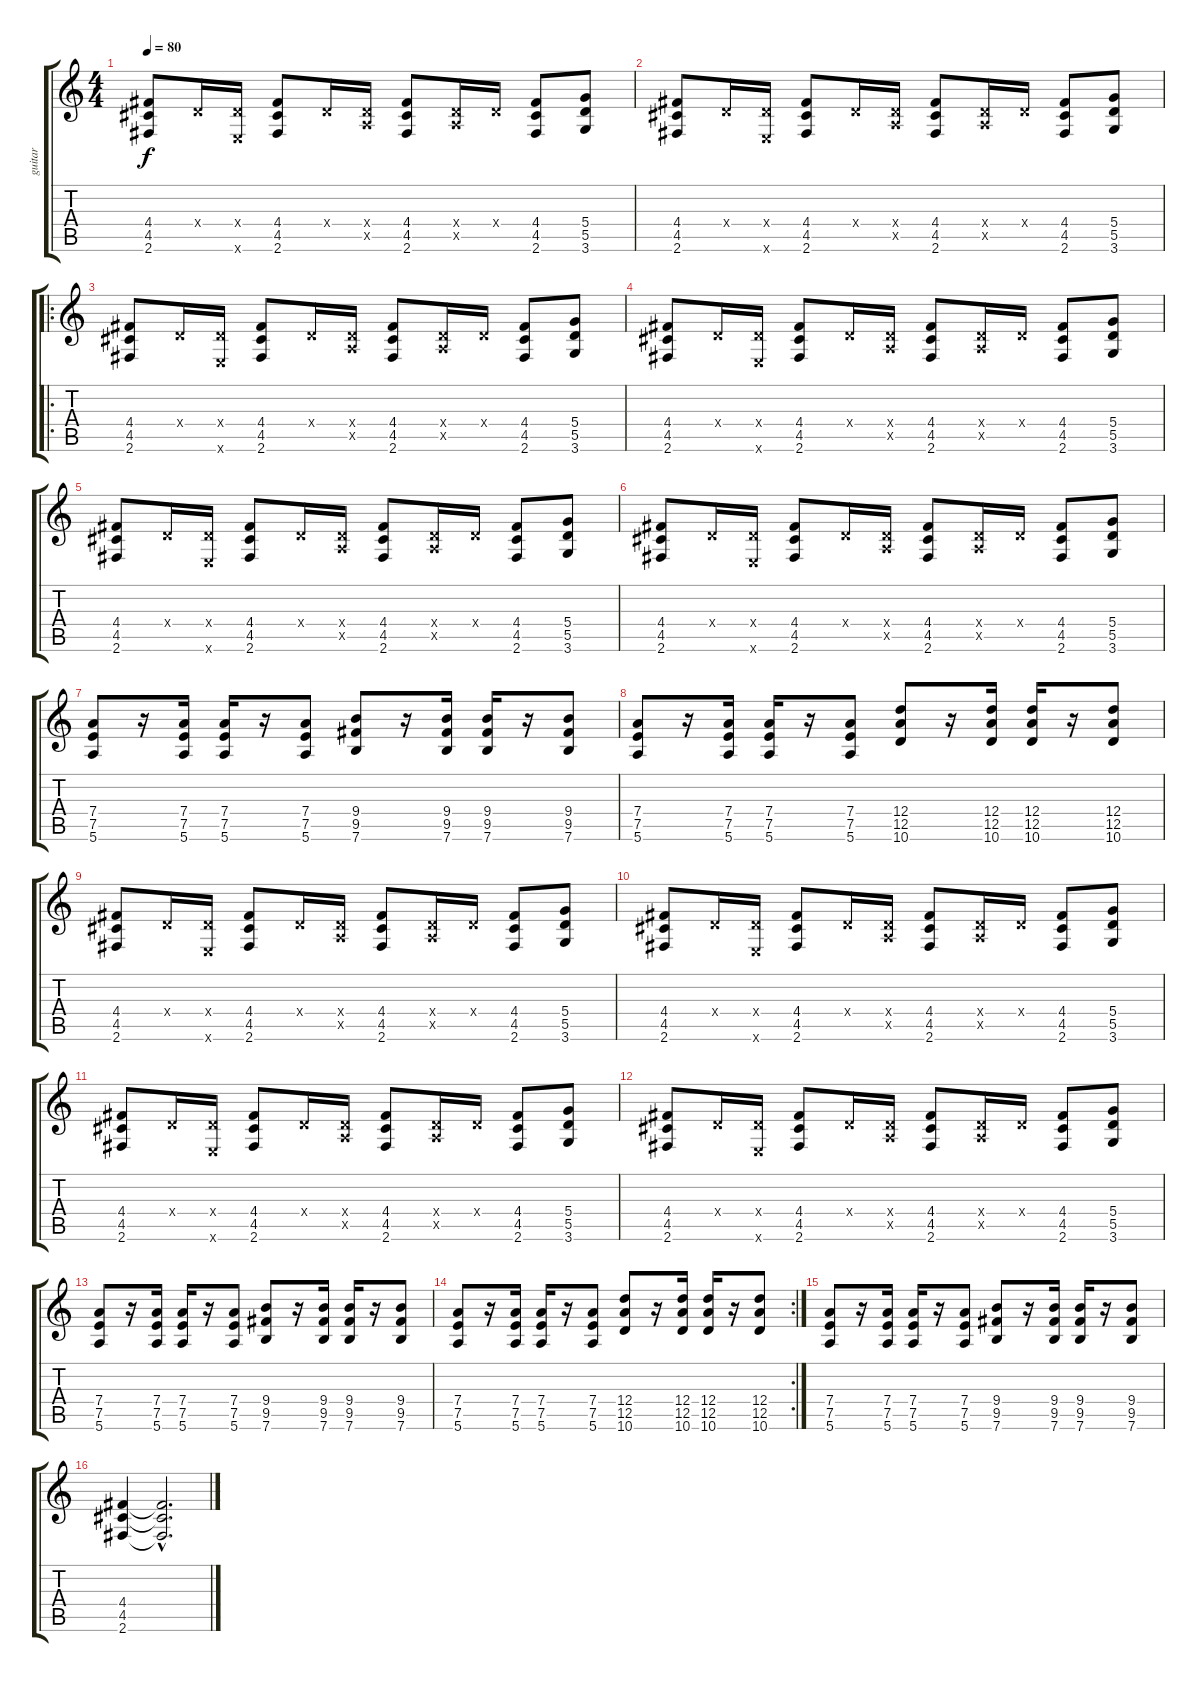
\track ("guitar" "guitar") {instrument acousticguitarsteel}
\staff {score tabs}
\tuning (E4 B3 G3 D3 A2 E2) {hide}
\ts (4 4)
\tempo 80
\clef g2
\ks c
(4.4 4.5 2.6).8{dy f instrument acousticguitarsteel} 0.4{x}.16 (0.4{x} 0.6{x}).16 (4.4 4.5 2.6).8 0.4{x}.16 (0.4{x} 0.5{x}).16 (4.4 4.5 2.6).8 (0.4{x} 0.5{x}).16 0.4{x}.16 (4.4 4.5 2.6).8 (5.4 5.5 3.6).8 |
(4.4 4.5 2.6).8 0.4{x}.16 (0.4{x} 0.6{x}).16 (4.4 4.5 2.6).8 0.4{x}.16 (0.4{x} 0.5{x}).16 (4.4 4.5 2.6).8 (0.4{x} 0.5{x}).16 0.4{x}.16 (4.4 4.5 2.6).8 (5.4 5.5 3.6).8 |
\ro
(4.4 4.5 2.6).8 0.4{x}.16 (0.4{x} 0.6{x}).16 (4.4 4.5 2.6).8 0.4{x}.16 (0.4{x} 0.5{x}).16 (4.4 4.5 2.6).8 (0.4{x} 0.5{x}).16 0.4{x}.16 (4.4 4.5 2.6).8 (5.4 5.5 3.6).8 |
(4.4 4.5 2.6).8 0.4{x}.16 (0.4{x} 0.6{x}).16 (4.4 4.5 2.6).8 0.4{x}.16 (0.4{x} 0.5{x}).16 (4.4 4.5 2.6).8 (0.4{x} 0.5{x}).16 0.4{x}.16 (4.4 4.5 2.6).8 (5.4 5.5 3.6).8 |
(4.4 4.5 2.6).8 0.4{x}.16 (0.4{x} 0.6{x}).16 (4.4 4.5 2.6).8 0.4{x}.16 (0.4{x} 0.5{x}).16 (4.4 4.5 2.6).8 (0.4{x} 0.5{x}).16 0.4{x}.16 (4.4 4.5 2.6).8 (5.4 5.5 3.6).8 |
(4.4 4.5 2.6).8 0.4{x}.16 (0.4{x} 0.6{x}).16 (4.4 4.5 2.6).8 0.4{x}.16 (0.4{x} 0.5{x}).16 (4.4 4.5 2.6).8 (0.4{x} 0.5{x}).16 0.4{x}.16 (4.4 4.5 2.6).8 (5.4 5.5 3.6).8 |
(7.4 7.5 5.6).8 r.16 (7.4 7.5 5.6).16 (7.4 7.5 5.6).16 r.16 (7.4 7.5 5.6).8 (9.4 9.5 7.6).8 r.16 (9.4 9.5 7.6).16 (9.4 9.5 7.6).16 r.16 (9.4 9.5 7.6).8 |
(7.4 7.5 5.6).8 r.16 (7.4 7.5 5.6).16 (7.4 7.5 5.6).16 r.16 (7.4 7.5 5.6).8 (12.4 12.5 10.6).8 r.16 (12.4 12.5 10.6).16 (12.4 12.5 10.6).16 r.16 (12.4 12.5 10.6).8 |
(4.4 4.5 2.6).8 0.4{x}.16 (0.4{x} 0.6{x}).16 (4.4 4.5 2.6).8 0.4{x}.16 (0.4{x} 0.5{x}).16 (4.4 4.5 2.6).8 (0.4{x} 0.5{x}).16 0.4{x}.16 (4.4 4.5 2.6).8 (5.4 5.5 3.6).8 |
(4.4 4.5 2.6).8 0.4{x}.16 (0.4{x} 0.6{x}).16 (4.4 4.5 2.6).8 0.4{x}.16 (0.4{x} 0.5{x}).16 (4.4 4.5 2.6).8 (0.4{x} 0.5{x}).16 0.4{x}.16 (4.4 4.5 2.6).8 (5.4 5.5 3.6).8 |
(4.4 4.5 2.6).8 0.4{x}.16 (0.4{x} 0.6{x}).16 (4.4 4.5 2.6).8 0.4{x}.16 (0.4{x} 0.5{x}).16 (4.4 4.5 2.6).8 (0.4{x} 0.5{x}).16 0.4{x}.16 (4.4 4.5 2.6).8 (5.4 5.5 3.6).8 |
(4.4 4.5 2.6).8 0.4{x}.16 (0.4{x} 0.6{x}).16 (4.4 4.5 2.6).8 0.4{x}.16 (0.4{x} 0.5{x}).16 (4.4 4.5 2.6).8 (0.4{x} 0.5{x}).16 0.4{x}.16 (4.4 4.5 2.6).8 (5.4 5.5 3.6).8 |
(7.4 7.5 5.6).8 r.16 (7.4 7.5 5.6).16 (7.4 7.5 5.6).16 r.16 (7.4 7.5 5.6).8 (9.4 9.5 7.6).8 r.16 (9.4 9.5 7.6).16 (9.4 9.5 7.6).16 r.16 (9.4 9.5 7.6).8 |
\rc 2
(7.4 7.5 5.6).8 r.16 (7.4 7.5 5.6).16 (7.4 7.5 5.6).16 r.16 (7.4 7.5 5.6).8 (12.4 12.5 10.6).8 r.16 (12.4 12.5 10.6).16 (12.4 12.5 10.6).16 r.16 (12.4 12.5 10.6).8 |
(7.4 7.5 5.6).8 r.16 (7.4 7.5 5.6).16 (7.4 7.5 5.6).16 r.16 (7.4 7.5 5.6).8 (9.4 9.5 7.6).8 r.16 (9.4 9.5 7.6).16 (9.4 9.5 7.6).16 r.16 (9.4 9.5 7.6).8 |
(4.4 4.5 2.6).4 (4.4{hac t} 4.5{hac t} 2.6{hac t}).2{d}
